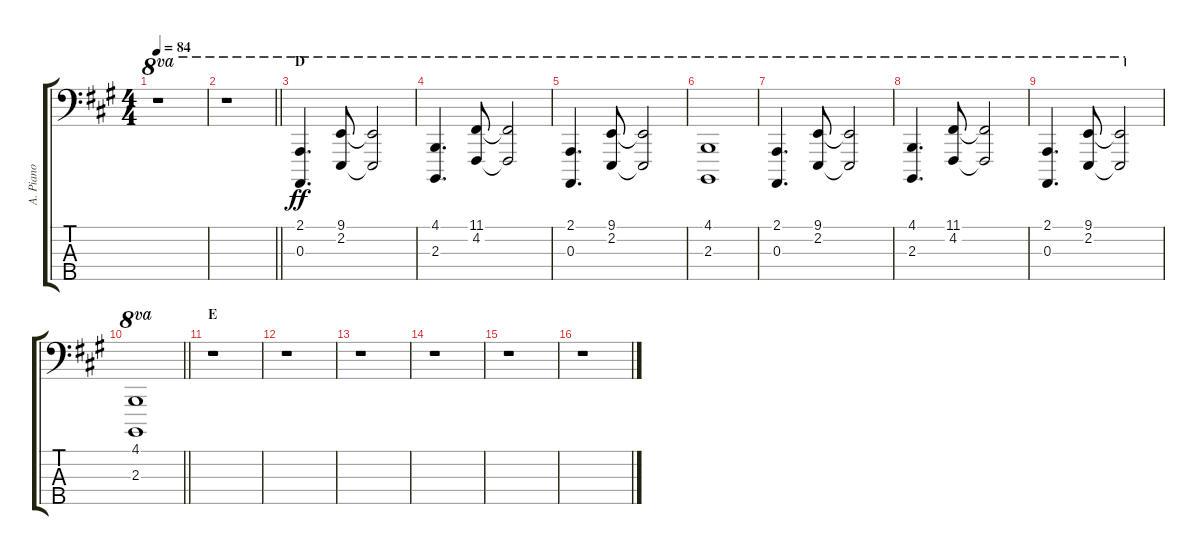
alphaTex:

\track ("A. Piano" "A. Piano") {instrument acousticgrandpiano}
\staff {score tabs}
\tuning (G2 D2 A1 E1 B0) {hide}
\ts (4 4)
\tempo 84
\clef f4
\ks a
r.1{ot 8va dy ff} |
\barLineRight lightlight
r.1{ot 8va} |
\section ("" "D")
(2.1 0.3).4{d ot 8va} (9.1 2.2).8{ot 8va} (9.1{t} 2.2{t}).2{ot 8va} |
(4.1 2.3).4{d ot 8va} (11.1 4.2).8{ot 8va} (11.1{t} 4.2{t}).2{ot 8va} |
(2.1 0.3).4{d ot 8va} (9.1 2.2).8{ot 8va} (9.1{t} 2.2{t}).2{ot 8va} |
(4.1 2.3).1{ot 8va} |
(2.1 0.3).4{d ot 8va} (9.1 2.2).8{ot 8va} (9.1{t} 2.2{t}).2{ot 8va} |
(4.1 2.3).4{d ot 8va} (11.1 4.2).8{ot 8va} (11.1{t} 4.2{t}).2{ot 8va} |
(2.1 0.3).4{d ot 8va} (9.1 2.2).8{ot 8va} (9.1{t} 2.2{t}).2{ot 8va} |
\barLineRight lightlight
(4.1 2.3).1{ot 8va} |
\section ("" "E")
r.1 |
r.1 |
r.1 |
r.1 |
r.1 |
r.1
